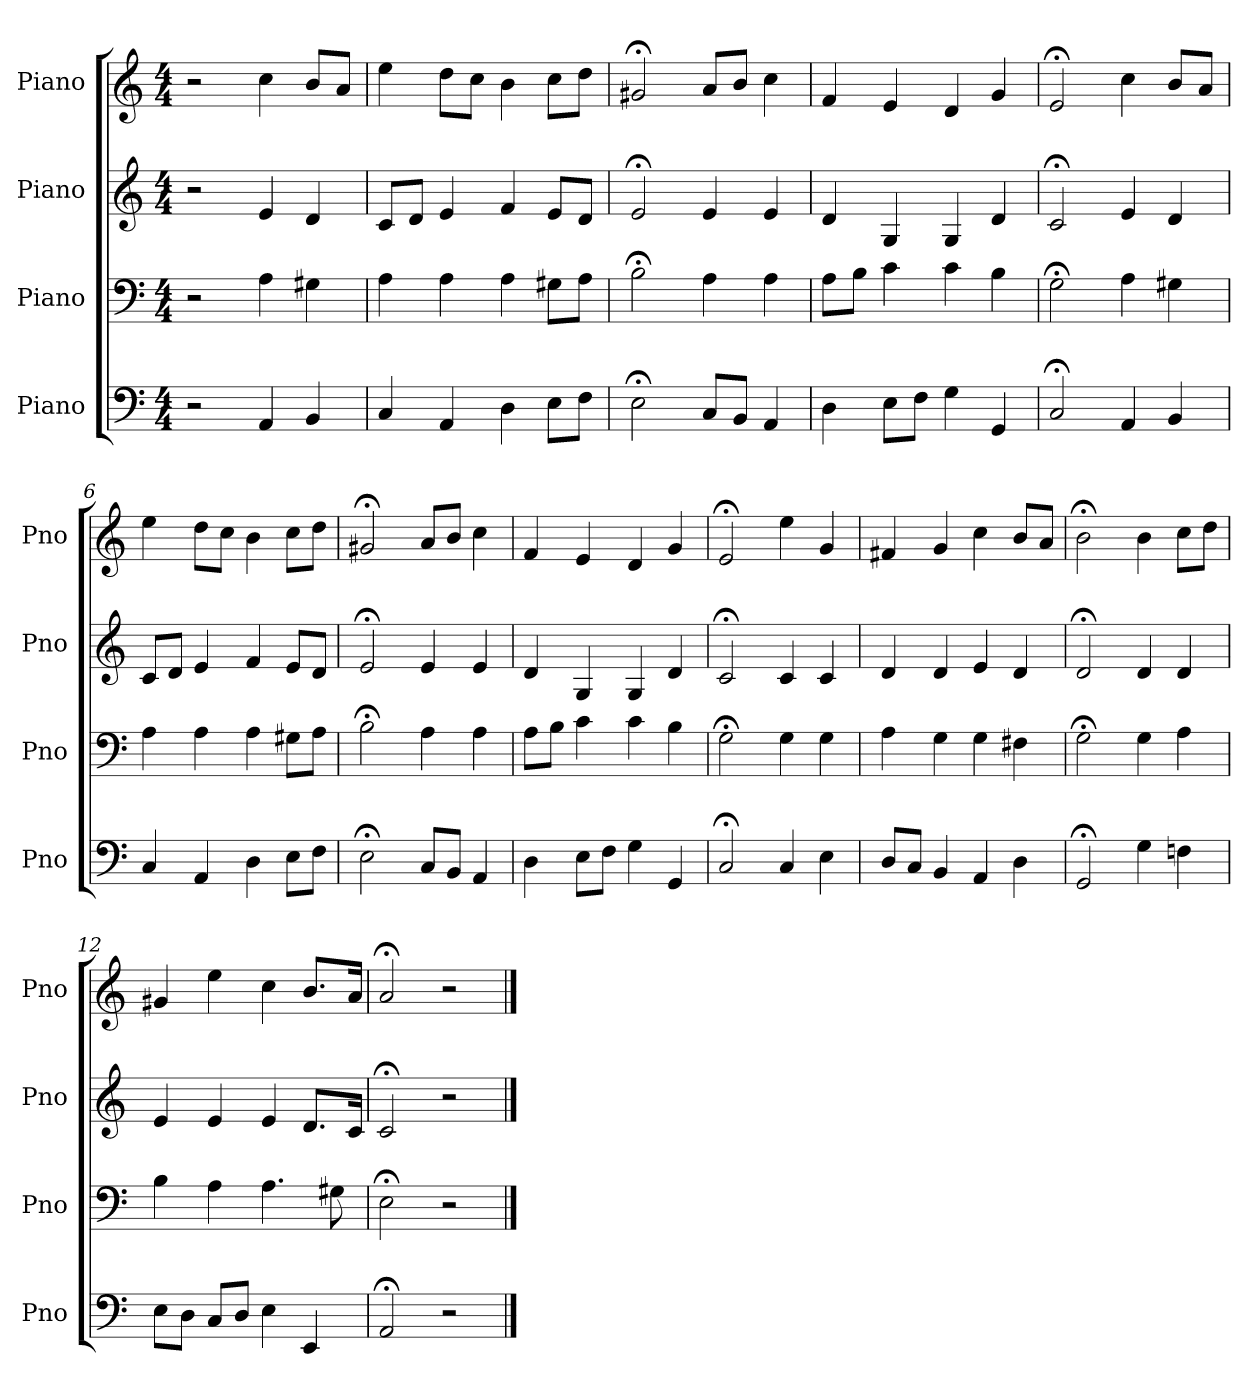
**kern	**kern	**kern	**kern
*part4	*part3	*part2	*part1
*staff4	*staff3	*staff2	*staff1
*I"Piano	*I"Piano	*I"Piano	*I"Piano
*I'Pno	*I'Pno	*I'Pno	*I'Pno
*clefF4	*clefF4	*clefG2	*clefG2
*k[]	*k[]	*k[]	*k[]
*M4/4	*M4/4	*M4/4	*M4/4
=1	=1	=1	=1
2r	2r	2r	2r
4AA/	4A\	4e/	4cc\
4BB/	4G#X\	4d/	8b/L
.	.	.	8a/J
=2	=2	=2	=2
4C/	4A\	8c/L	4ee\
.	.	8d/J	.
4AA/	4A\	4e/	8dd\L
.	.	.	8cc\J
4D\	4A\	4f/	4b\
8E\L	8G#X\L	8e/L	8cc\L
8F\J	8A\J	8d/J	8dd\J
=3	=3	=3	=3
2E;<\	2B;<\	2e;</	2g#X;</
8C/L	4A\	4e/	8a/L
8BB/J	.	.	8b/J
4AA/	4A\	4e/	4cc\
=4	=4	=4	=4
4D\	8A\L	4d/	4f/
.	8B\J	.	.
8E\L	4c\	4G/	4e/
8F\J	.	.	.
4G\	4c\	4G/	4d/
4GG/	4B\	4d/	4g/
=5	=5	=5	=5
2C;</	2G;<\	2c;</	2e;</
4AA/	4A\	4e/	4cc\
4BB/	4G#X\	4d/	8b/L
.	.	.	8a/J
=6	=6	=6	=6
4C/	4A\	8c/L	4ee\
.	.	8d/J	.
4AA/	4A\	4e/	8dd\L
.	.	.	8cc\J
4D\	4A\	4f/	4b\
8E\L	8G#X\L	8e/L	8cc\L
8F\J	8A\J	8d/J	8dd\J
=7	=7	=7	=7
2E;<\	2B;<\	2e;</	2g#X;</
8C/L	4A\	4e/	8a/L
8BB/J	.	.	8b/J
4AA/	4A\	4e/	4cc\
=8	=8	=8	=8
4D\	8A\L	4d/	4f/
.	8B\J	.	.
8E\L	4c\	4G/	4e/
8F\J	.	.	.
4G\	4c\	4G/	4d/
4GG/	4B\	4d/	4g/
=9	=9	=9	=9
2C;</	2G;<\	2c;</	2e;</
4C/	4G\	4c/	4ee\
4E\	4G\	4c/	4g/
=10	=10	=10	=10
8D/L	4A\	4d/	4f#X/
8C/J	.	.	.
4BB/	4G\	4d/	4g/
4AA/	4G\	4e/	4cc\
4D\	4F#X\	4d/	8b/L
.	.	.	8a/J
=11	=11	=11	=11
2GG;</	2G;<\	2d;</	2b;<\
4G\	4G\	4d/	4b\
4Fn\	4A\	4d/	8cc\L
.	.	.	8dd\J
=12	=12	=12	=12
8E\L	4B\	4e/	4g#X/
8D\J	.	.	.
8C/L	4A\	4e/	4ee\
8D/J	.	.	.
4E\	4.A\	4e/	4cc\
4EE/	.	8.d/L	8.b/L
.	8G#X\	.	.
.	.	16c/Jk	16a/Jk
=13	=13	=13	=13
2AA;</	2E;<\	2c;</	2a;</
2r	2r	2r	2r
==	==	==	==
*-	*-	*-	*-
